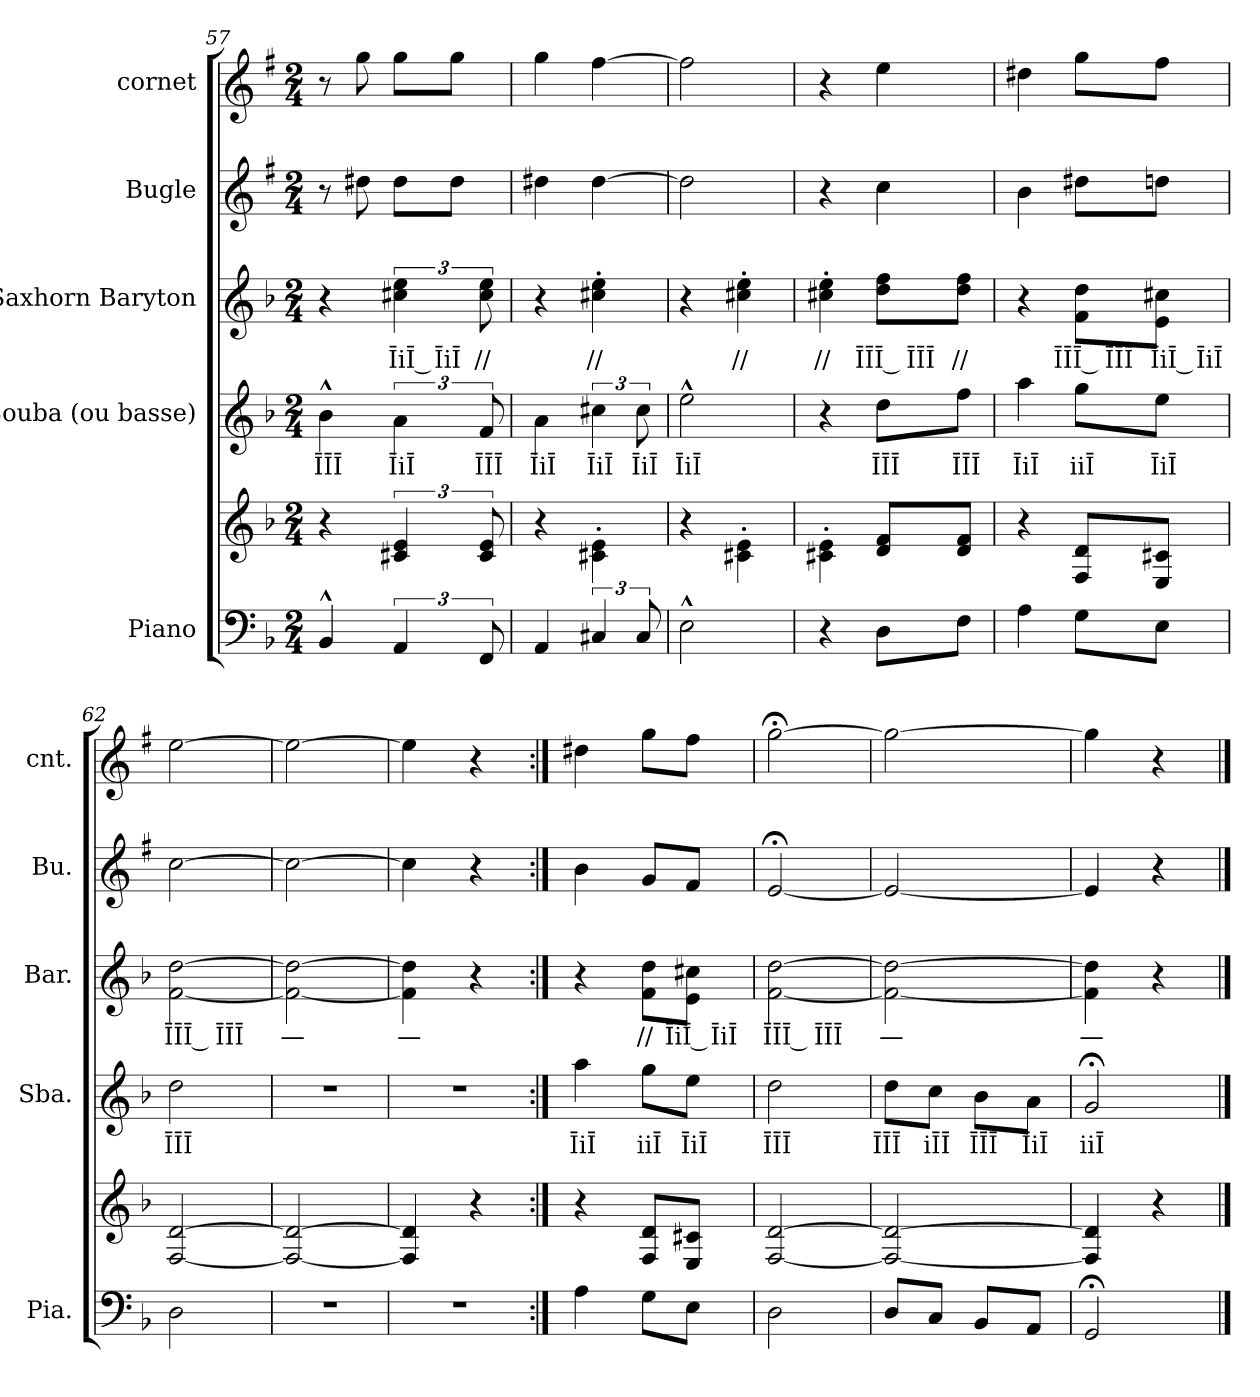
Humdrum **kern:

**kern	**kern	**kern	**text	**kern	**text	**kern	**kern
*part5	*part5	*part4	*part4	*part3	*part3	*part2	*part1
*staff6	*staff5	*staff4	*staff4	*staff3	*staff3	*staff2	*staff1
*I"Piano	*	*I"Souba (ou basse)	*	*I"Saxhorn Baryton	*	*I"Bugle	*I"cornet
*I'Pia.	*	*I'Sba.	*	*I'Bar.	*	*I'Bu.	*I'cnt.
*clefF4	*clefG2	*clefG2	*	*clefG2	*	*clefG2	*clefG2
*	*	*ITrd15c26	*	*ITrd8c14	*	*ITrd1c2	*ITrd1c2
*k[b-]	*k[b-]	*k[b-]	*	*k[b-]	*	*k[b-]	*k[b-]
*M2/4	*M2/4	*M2/4	*	*M2/4	*	*M2/4	*M2/4
=57	=57	=57	=57	=57	=57	=57	=57
!	!	!	!LO:LY:b	!	!	!	!
4BB-^^/	4r	4BB-^^\	ĪĪĪ	4r	.	8r	8r
.	.	.	.	.	.	8cc#X\	8ff\
!	!	!	!LO:LY:b	!	!LO:LY:b	!	!
6AA/	6c#X/ 6e/	6AA\	ĪiĪ	6c#X\ 6e\	ĪiĪ ĪiĪ	8cc#\L	8ff\L
.	.	.	.	.	.	8cc#\J	8ff\J
!	!	!	!LO:LY:b	!	!LO:LY:b	!	!
12FF/	12c#/ 12e/	12FF/	ĪĪĪ	12c#\ 12e\	//	.	.
=58	=58	=58	=58	=58	=58	=58	=58
!	!	!	!LO:LY:b	!	!	!	!
4AA/	4r	4AA\	ĪiĪ	4r	.	4cc#X\	4ff\
!	!	!	!LO:LY:b	!	!LO:LY:b	!	!
6C#X/	4c#X\' 4e\'	6C#X\	ĪiĪ	4c#X\' 4e\'	//	[4cc#\	[4ee\
!	!	!	!LO:LY:b	!	!	!	!
12C#/	.	12C#\	ĪiĪ	.	.	.	.
=59	=59	=59	=59	=59	=59	=59	=59
!	!	!	!LO:LY:b	!	!	!	!
2E^^\	4r	2E^^\	ĪiĪ	4r	.	2cc#\]	2ee\]
!	!	!	!	!	!LO:LY:b	!	!
.	4c#X\' 4e\'	.	.	4c#X\' 4e\'	//	.	.
=60	=60	=60	=60	=60	=60	=60	=60
!	!	!	!	!	!LO:LY:b	!	!
4r	4c#X\' 4e\'	4r	.	4c#X\' 4e\'	//	4r	4r
!	!	!	!LO:LY:b	!	!LO:LY:b	!	!
8D\L	8d/ 8f/L	8D\L	ĪĪĪ	8d\ 8f\L	ĪĪĪ ĪĪĪ	4b-\	4dd\
!	!	!	!LO:LY:b	!	!LO:LY:b	!	!
8F\J	8d/ 8f/J	8F\J	ĪĪĪ	8d\ 8f\J	//	.	.
!!LO:LB:g=z
=61	=61	=61	=61	=61	=61	=61	=61
!	!	!	!LO:LY:b	!	!	!	!
4A\	4r	4A\	ĪiĪ	4r	.	4a\	4cc#X\
!	!	!	!LO:LY:b	!	!LO:LY:b	!	!
8G\L	8F/ 8d/L	8G\L	iiĪ	8F\ 8d\L	ĪĪĪ ĪĪĪ	8cc#X\L	8ff\L
!	!	!	!LO:LY:b	!	!LO:LY:b	!	!
8E\J	8E/ 8c#X/J	8E\J	ĪiĪ	8E\ 8c#X\J	ĪiĪ ĪiĪ	8ccn\J	8ee\J
=62	=62	=62	=62	=62	=62	=62	=62
!	!	!	!LO:LY:b	!	!LO:LY:b	!	!
2D\	[2F/ [2d/	2D\	ĪĪĪ	[2F\ [2d\	ĪĪĪ ĪĪĪ	[2b-\	[2dd\
=63	=63	=63	=63	=63	=63	=63	=63
!	!	!	!	!	!LO:LY:b	!	!
2r	2F/_ 2d/_	2r	.	2F\_ 2d\_	—	2b-\_	2dd\_
=64	=64	=64	=64	=64	=64	=64	=64
!	!	!	!	!	!LO:LY:b	!	!
2r	4F/] 4d/]	2r	.	4F\] 4d\]	—	4b-\]	4dd\]
.	4r	.	.	4r	.	4r	4r
=65:|!	=65:|!	=65:|!	=65:|!	=65:|!	=65:|!	=65:|!	=65:|!
!	!	!	!LO:LY:b	!	!	!	!
4A\	4r	4A\	ĪiĪ	4r	.	4a\	4cc#X\
!	!	!	!LO:LY:b	!	!LO:LY:b	!	!
8G\L	8F/ 8d/L	8G\L	iiĪ	8F\ 8d\L	//	8f/L	8ff\L
!	!	!	!LO:LY:b	!	!LO:LY:b	!	!
8E\J	8E/ 8c#X/J	8E\J	ĪiĪ	8E\ 8c#X\J	ĪiĪ ĪiĪ	8e/J	8ee\J
=66	=66	=66	=66	=66	=66	=66	=66
!	!	!	!LO:LY:b	!	!LO:LY:b	!	!
2D\	[2F/ [2d/	2D\	ĪĪĪ	[2F\ [2d\	ĪĪĪ ĪĪĪ	[2d;</	[2ff;<\
=67	=67	=67	=67	=67	=67	=67	=67
!	!	!	!LO:LY:b	!	!LO:LY:b	!	!
8D/L	2F/_ 2d/_	8D\L	ĪĪĪ	2F\_ 2d\_	—	2d/_	2ff\_
!	!	!	!LO:LY:b	!	!	!	!
8C/J	.	8C\J	iĪĪ	.	.	.	.
!	!	!	!LO:LY:b	!	!	!	!
8BB-/L	.	8BB-\L	ĪĪĪ	.	.	.	.
!	!	!	!LO:LY:b	!	!	!	!
8AA/J	.	8AA\J	ĪiĪ	.	.	.	.
=68	=68	=68	=68	=68	=68	=68	=68
!	!	!	!LO:LY:b	!	!LO:LY:b	!	!
2GG;</	4F/] 4d/]	2GG;</	iiĪ	4F\] 4d\]	—	4d/]	4ff\]
.	4r	.	.	4r	.	4r	4r
==	==	==	==	==	==	==	==
*-	*-	*-	*-	*-	*-	*-	*-
